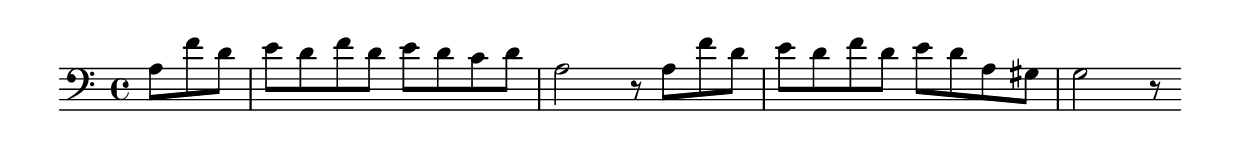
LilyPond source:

#(set-global-staff-size 20)
\version "2.18.2"
\relative c' {
  \time 4/4
  %\omit Score.TimeSignature
  %\omit Score.BarLine
  \override Staff.Clef.full-size-change = ##t
  %\hide
  \clef "bass"
  \partial 4.
  a8 f' d
  e d f d e d c d
  a2 r8 a f' d
  e d f d e d a gis
  g2 r8
  
   
}

\layout {
  indent = 0
  ragged-right = ##f
  system-count = 1
  \context {
    \Score
  \remove "Bar_number_engraver"
  }
}